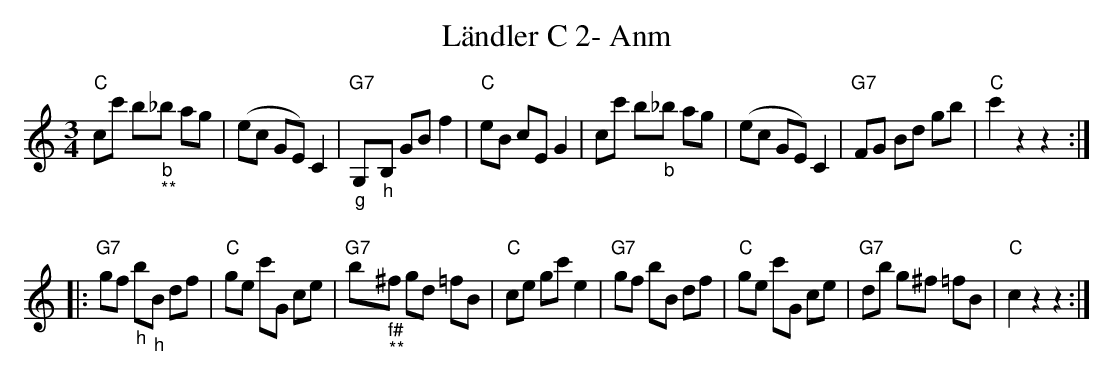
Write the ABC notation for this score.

X:1
T:Ländler C 2- Anm
M:3/4
L:1/8
K:Cmaj%%MIDI gchordon
"C"cc' b"_b""_ **"_b ag | (ec GE) C2 | "G7""_g"G,"_h"B, GB f2 | "C"eB cE G2 |\
   cc' b"_b"_b ag | (ec GE) C2 | "G7"FG Bd gb | "C"c'2 z2z2 :|
|:"" "G7"gf "_h"b"_h"B df | "C"ge c'G ce | "G7"b"_f#""_ **"^f gd =fB | "C"ce gc' e2 |\
     "G7"gf bB df | "C"ge c'G ce | "G7"db g^f =fB | "C"c2z2z2 :|
